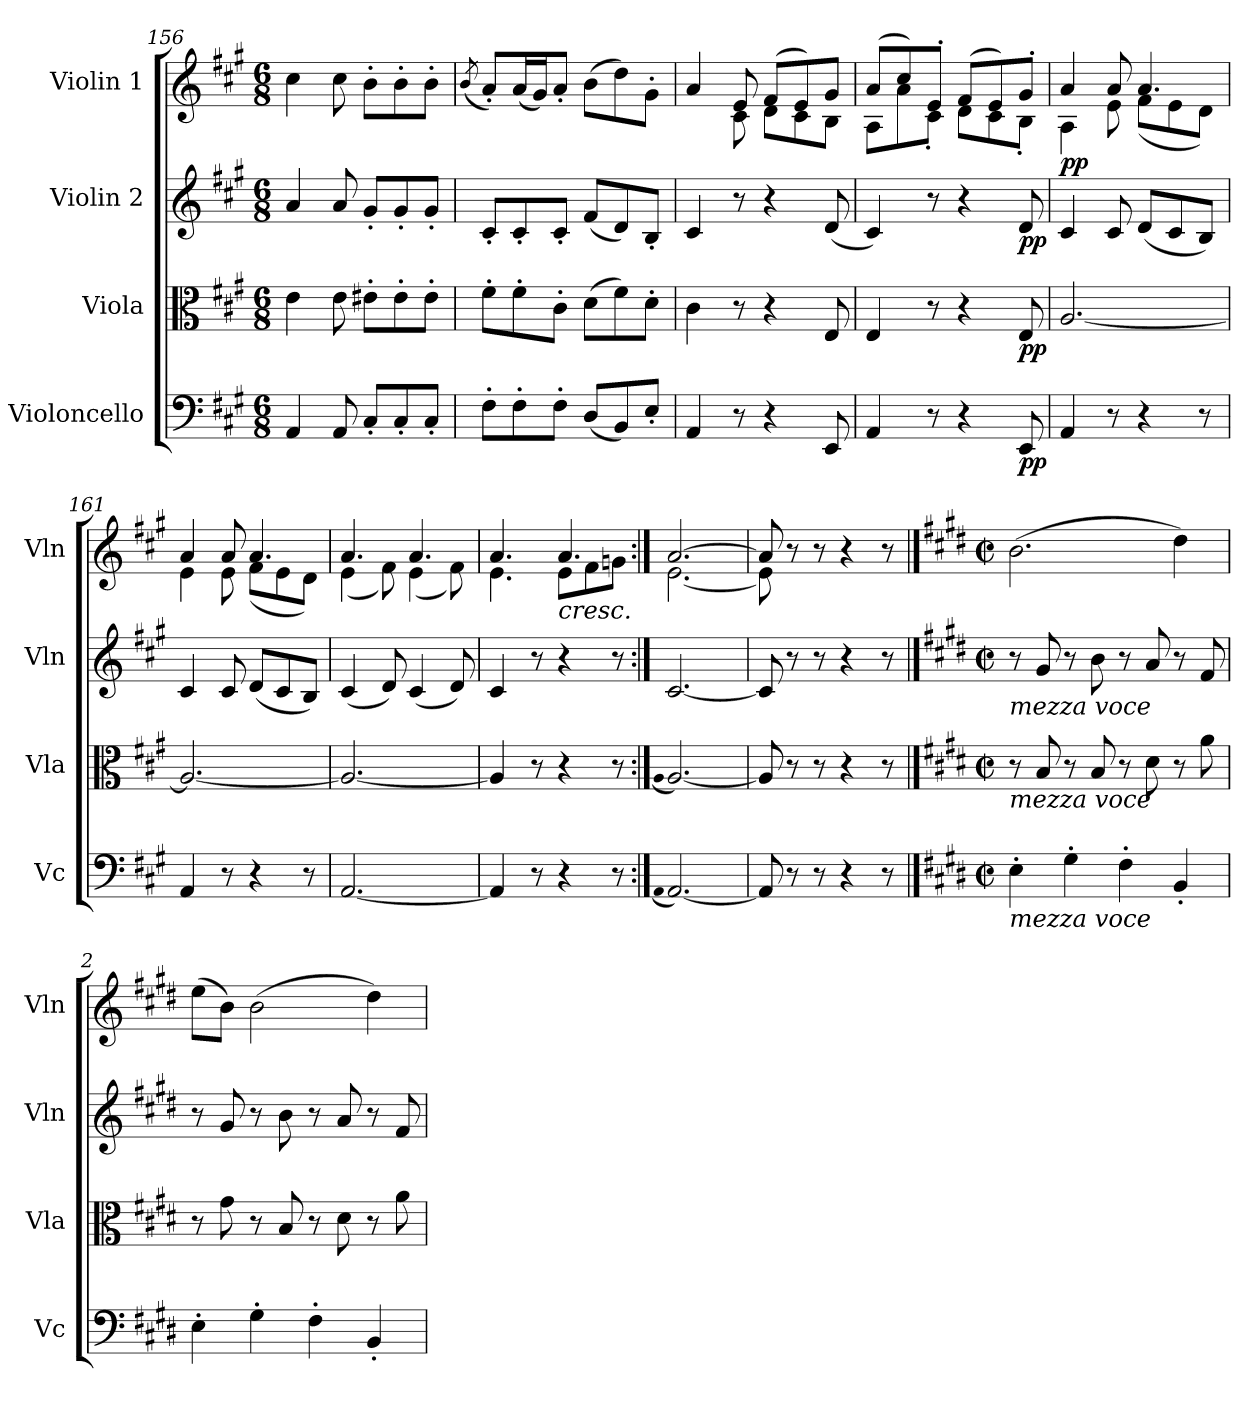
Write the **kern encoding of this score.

**kern	**dynam	**kern	**dynam	**kern	**dynam	**kern	**dynam
*part4	*part4	*part3	*part3	*part2	*part2	*part1	*part1
*staff4	*staff4	*staff3	*staff3	*staff2	*staff2	*staff1	*staff1
*I"Violoncello	*	*I"Viola	*	*I"Violin 2	*	*I"Violin 1	*
*I'Vc	*	*I'Vla	*	*I'Vln	*	*I'Vln	*
!!LO:PB:g=z
*clefF4	*	*clefC3	*	*clefG2	*	*clefG2	*
*k[f#c#g#]	*	*k[f#c#g#]	*	*k[f#c#g#]	*	*k[f#c#g#]	*
*M6/8	*	*M6/8	*	*M6/8	*	*M6/8	*
=156	=156	=156	=156	=156	=156	=156	=156
4AA/	.	4e\	.	4a/	.	4cc#\	.
8AA/	.	8e\	.	8a/	.	8cc#\	.
8C#'/L	.	8e#X'\L	.	8g#'/L	.	8b'\L	.
8C#'/	.	8e#'\	.	8g#'/	.	8b'\	.
8C#'/J	.	8e#'\J	.	8g#'/J	.	8b'\J	.
=157	=157	=157	=157	=157	=157	=157	=157
.	.	.	.	.	.	(8qb/	.
8F#'\L	.	8f#'\L	.	8c#'/L	.	8a'/L)	.
8F#'\	.	8f#'\	.	8c#'/	.	(16a/L	.
.	.	.	.	.	.	16g#/J)	.
8F#'\J	.	8c#'\J	.	8c#'/J	.	8a'/J	.
(8D/L	.	(8d\L	.	(8f#/L	.	(8b\L	.
8BB/)	.	8f#\)	.	8d/)	.	8dd\)	.
8E'/J	.	8d'\J	.	8B'/J	.	8g#'\J	.
!!LO:LB:g=z
=158	=158	=158	=158	=158	=158	=158	=158
*	*	*	*	*	*	*^	*
4AA/	.	4c#\	.	4c#/	.	4a/	4ryy	.
8r	.	8r	.	8r	.	8e/	8c#\	.
4r	.	4r	.	4r	.	(8f#/L	8d\L	.
.	.	.	.	.	.	8e/)	8c#\	.
8EE/	.	8E/	.	(8d/	.	8g#/J	8B\J	.
=159	=159	=159	=159	=159	=159	=159	=159	=159
4AA/	.	4E/	.	4c#/)	.	(8a/L	8A\L	.
.	.	.	.	.	.	8cc#/)	8a\	.
8r	.	8r	.	8r	.	8e'/J	8c#'\J	.
4r	.	4r	.	4r	.	(8f#/L	8d\L	.
.	.	.	.	.	.	8e/)	8c#\	.
!	!LO:DY:b	!	!LO:DY:b	!	!LO:DY:b	!	!	!
8EE/	pp	8E/	pp	8d/	pp	8g#'/J	8B'\J	.
=160	=160	=160	=160	=160	=160	=160	=160	=160
!	!	!	!	!	!	!	!	!LO:DY:b
4AA/	.	[2.A/	.	4c#/	.	4a/	4A\	pp
8r	.	.	.	8c#/	.	8a/	8e\	.
4r	.	.	.	(8d/L	.	4.a/	(8f#\L	.
.	.	.	.	8c#/	.	.	8e\	.
8r	.	.	.	8B/J)	.	.	8d\J)	.
=161	=161	=161	=161	=161	=161	=161	=161	=161
4AA/	.	2.A/_	.	4c#/	.	4a/	4e\	.
8r	.	.	.	8c#/	.	8a/	8e\	.
4r	.	.	.	(8d/L	.	4.a/	(8f#\L	.
.	.	.	.	8c#/	.	.	8e\	.
8r	.	.	.	8B/J)	.	.	8d\J)	.
=162	=162	=162	=162	=162	=162	=162	=162	=162
[2.AA/	.	2.A/_	.	(4c#/	.	4.a/	(4e\	.
.	.	.	.	8d/)	.	.	8f#\)	.
.	.	.	.	(4c#/	.	4.a/	(4e\	.
.	.	.	.	8d/)	.	.	8f#\)	.
=162X2	=162X2	=162X2	=162X2	=162X2	=162X2	=162X2	=162X2	=162X2
4AA/]	.	4A/]	.	4c#/	.	4.a/	4.e\	.
8r	.	8r	.	8r	.	.	.	.
!	!	!	!	!	!	!LO:TX:b:i:t=cresc.	!	!
4r	.	4r	.	4r	.	4.a/	8e\L	.
.	.	.	.	.	.	.	8f#\	.
8r	.	8r	.	8r	.	.	8gn\J	.
=163:|!	=163:|!	=163:|!	=163:|!	=163:|!	=163:|!	=163:|!	=163:|!	=163:|!
(qAA	.	(qA	.	.	.	.	.	.
[2.AA/)	.	[2.A/)	.	[2.c#/	.	[2.a/	[2.e\	.
!!LO:LB:g=z	!!
=164	=164	=164	=164	=164	=164	=164	=164	=164
8AA/]	.	8A/]	.	8c#/]	.	8a/]	8e\]	.
8r	.	8r	.	8r	.	8r	8ryy	.
8r	.	8r	.	8r	.	8r	8ryy	.
4r	.	4r	.	4r	.	4r	4ryy	.
8r	.	8r	.	8r	.	8r	8ryy	.
*	*	*	*	*	*	*v	*v	*
!!LO:PB:g=z
==1	==1	==1	==1	==1	==1	==1	==1
*k[f#c#g#d#]	*	*k[f#c#g#d#]	*	*k[f#c#g#d#]	*	*k[f#c#g#d#]	*
*M2/2	*	*M2/2	*	*M2/2	*	*M2/2	*
*met(c|)	*	*met(c|)	*	*met(c|)	*	*met(c|)	*
*	*	*	*	*	*	*^	*
!	!	!	!	!	!	!LO:TX:a:t=II.  Cantabile	!	!
!	!	!	!	!	!	!LO:TX:a:B:t=Adagio	!	!
!	!	!	!	!	!	!LO:TX:b:i:t=mezza voce	!	!
!	!	!	!	!LO:TX:b:i:t=mezza voce	!	!	!	!
!	!	!LO:TX:b:i:t=mezza voce	!	!	!	!	!	!
!LO:TX:b:i:t=mezza voce	!	!	!	!	!	!	!	!
*	*	*	*	*	*	*v	*v	*
4E'\	.	8r	.	8r	.	(2.b\	.
.	.	8B/	.	8g#/	.	.	.
4G#'\	.	8r	.	8r	.	.	.
.	.	8B/	.	8b\	.	.	.
4F#'\	.	8r	.	8r	.	.	.
.	.	8d#\	.	8a/	.	.	.
4BB'/	.	8r	.	8r	.	4dd#\)	.
.	.	8a\	.	8f#/	.	.	.
=2	=2	=2	=2	=2	=2	=2	=2
4E'\	.	8r	.	8r	.	(8ee\L	.
.	.	8g#\	.	8g#/	.	8b\J)	.
4G#'\	.	8r	.	8r	.	(2b\	.
.	.	8B/	.	8b\	.	.	.
4F#'\	.	8r	.	8r	.	.	.
.	.	8d#\	.	8a/	.	.	.
4BB'/	.	8r	.	8r	.	4dd#\)	.
.	.	8a\	.	8f#/	.	.	.
=	=	=	=	=	=	=	=
*-	*-	*-	*-	*-	*-	*-	*-
